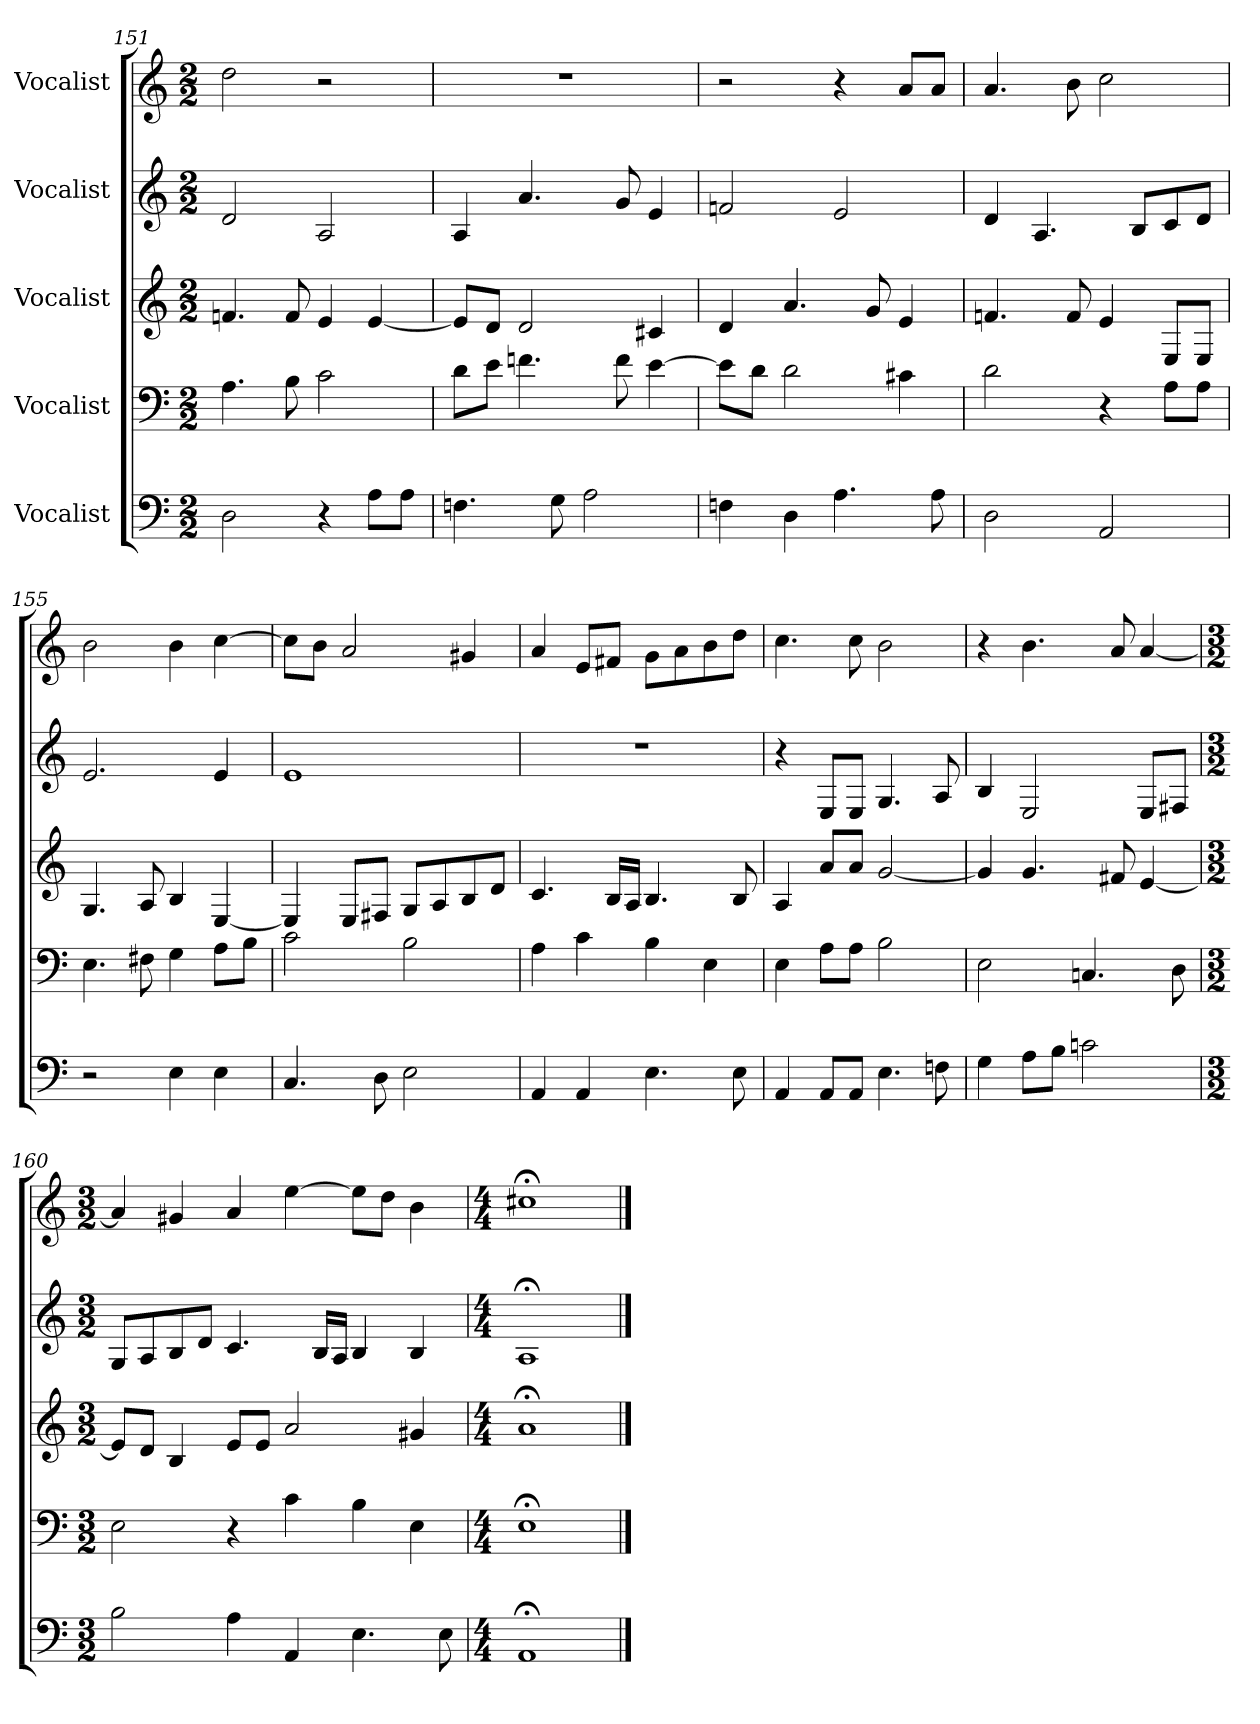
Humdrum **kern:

**kern	**kern	**kern	**kern	**kern
*part5	*part4	*part3	*part2	*part1
*staff5	*staff4	*staff3	*staff2	*staff1
*I"Vocalist	*I"Vocalist	*I"Vocalist	*I"Vocalist	*I"Vocalist
*M2/2	*M2/2	*M2/2	*M2/2	*M2/2
=151	=151	=151	=151	=151
2D	4.A	4.fn	2d	2dd
.	8B	8f	.	.
4r	2c	4e	2A	2r
8AL	.	[4e	.	.
8AJ	.	.	.	.
=152	=152	=152	=152	=152
4.Fn	8dL	8eL]	4A	1r
.	8eJ	8dJ	.	.
.	4.fn	2d	4.a	.
8G	.	.	.	.
2A	.	.	.	.
.	8f	.	8g	.
.	[4e	4c#X	4e	.
=153	=153	=153	=153	=153
4Fn	8eL]	4d	2fn	2r
.	8dJ	.	.	.
4D	2d	4.a	.	.
4.A	.	.	2e	4r
.	.	8g	.	.
.	4c#X	4e	.	8aL
8A	.	.	.	8aJ
=154	=154	=154	=154	=154
2D	2d	4.fn	4d	4.a
.	.	.	4.A	.
.	.	8f	.	8b
2AA	4r	4e	.	2cc
.	.	.	8BL	.
.	8AL	8EL	8c	.
.	8AJ	8EJ	8dJ	.
=155	=155	=155	=155	=155
2r	4.E	4.G	2.e	2b
.	8F#X	8A	.	.
4E	4G	4B	.	4b
4E	8AL	[4E	4e	[4cc
.	8BJ	.	.	.
=156	=156	=156	=156	=156
4.C	2c	4E]	1e	8ccL]
.	.	.	.	8bJ
.	.	8EL	.	2a
8D	.	8F#XJ	.	.
2E	2B	8GL	.	.
.	.	8A	.	.
.	.	8B	.	4g#X
.	.	8dJ	.	.
=157	=157	=157	=157	=157
4AA	4A	4.c	1r	4a
4AA	4c	.	.	8eL
.	.	16BLL	.	8f#XJ
.	.	16AJJ	.	.
4.E	4B	4.B	.	8gL
.	.	.	.	8a
.	4E	.	.	8b
8E	.	8B	.	8ddJ
=158	=158	=158	=158	=158
4AA	4E	4A	4r	4.cc
8AAL	8AL	8aL	8EL	.
8AAJ	8AJ	8aJ	8EJ	8cc
4.E	2B	[2g	4.G	2b
8Fn	.	.	8A	.
=159	=159	=159	=159	=159
4G	2E	4g]	4B	4r
8AL	.	4.g	2E	4.b
8BJ	.	.	.	.
2cn	4.Cn	.	.	.
.	.	8f#X	.	8a
.	.	[4e	8EL	[4a
.	8D	.	8F#XJ	.
=160	=160	=160	=160	=160
*M3/2	*M3/2	*M3/2	*M3/2	*M3/2
2B	2E	8eL]	8GL	4a]
.	.	8dJ	8A	.
.	.	4B	8B	4g#X
.	.	.	8dJ	.
4A	4r	8eL	4.c	4a
.	.	8eJ	.	.
4AA	4c	2a	.	[4ee
.	.	.	16BLL	.
.	.	.	16AJJ	.
4.E	4B	.	4B	8eeL]
.	.	.	.	8ddJ
.	4E	4g#X	4B	4b
8E	.	.	.	.
=161	=161	=161	=161	=161
*M4/4	*M4/4	*M4/4	*M4/4	*M4/4
1AA;<	1E;<	1a;<	1A;<	1cc#X;<
==	==	==	==	==
*-	*-	*-	*-	*-
